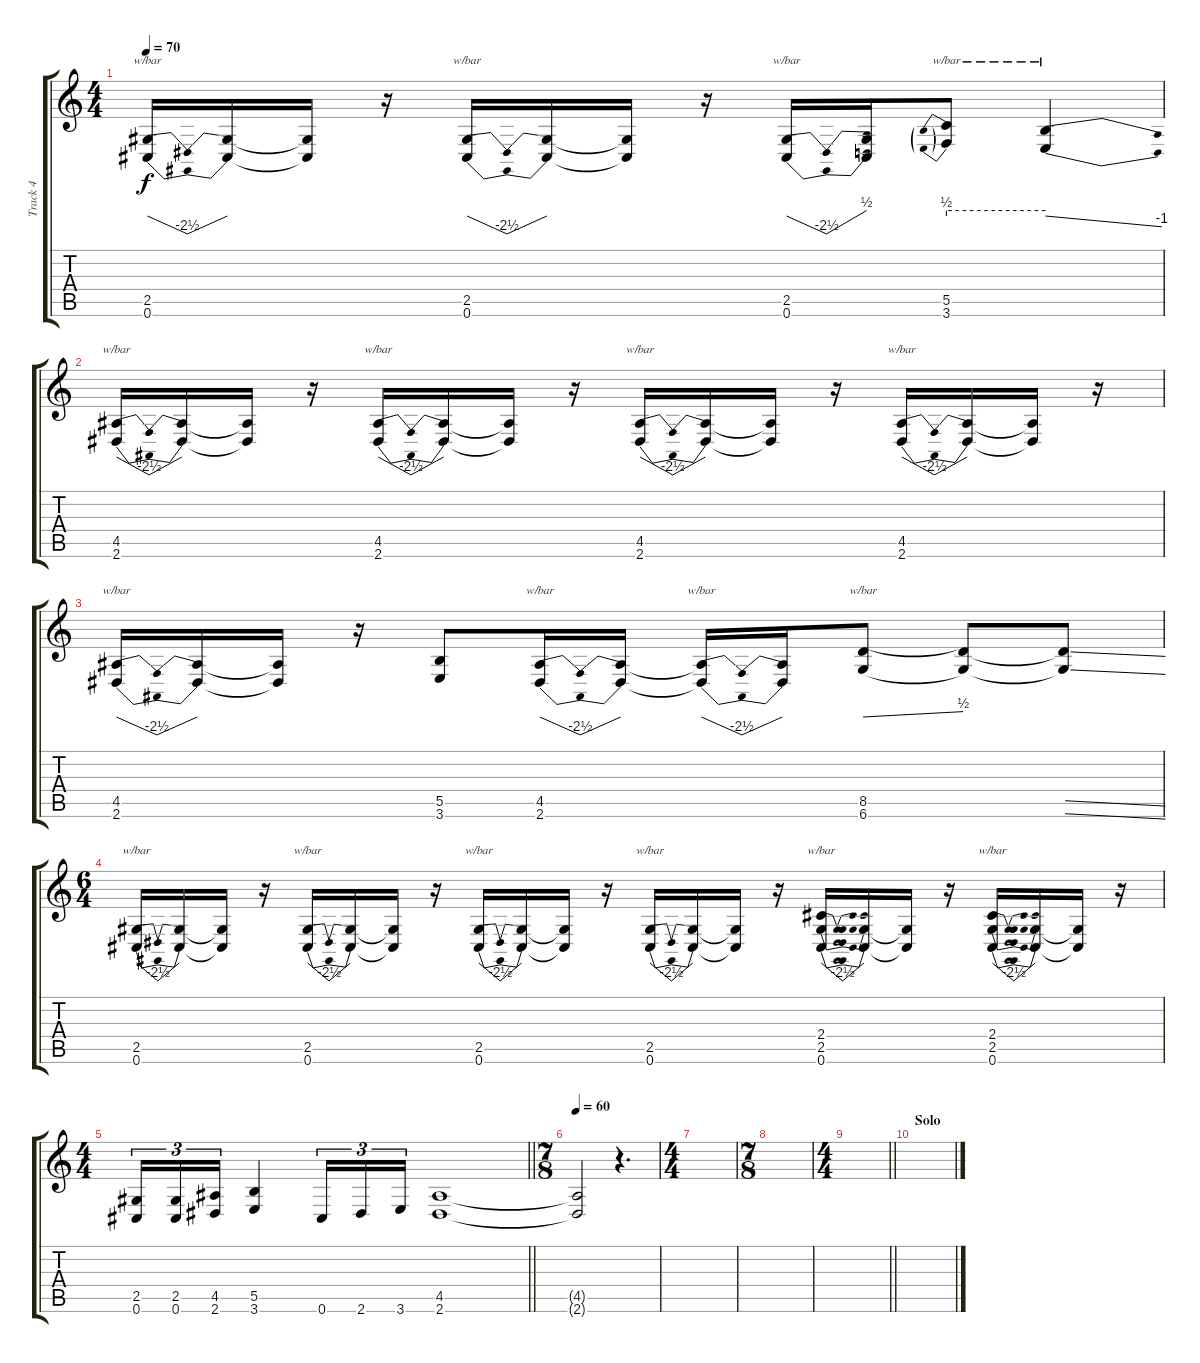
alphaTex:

\track ("Track 4" "Track 4") {instrument distortionguitar}
\staff {score tabs}
\tuning (Db4 Ab3 E3 B2 Gb2 Db2) {hide}
\ts (4 4)
\tempo 70
\clef g2
\ks c
(2.5 0.6).16{tbe (dip default 0 0 30 -10 60 0) dy f} (2.5{t} 0.6{t}).16 (2.5{t} 0.6{t}).16 r.16 (2.5 0.6).16{tbe (dip default 0 0 30 -10 60 0)} (2.5{t} 0.6{t}).16 (2.5{t} 0.6{t}).16 r.16 (2.5 0.6).16{tbe (dip default 0 0 30 -10 60 2)} (2.5{t} 0.6{t}).16 (5.5 3.6).8{tbe (predive default 0 2 60 2)} (5.5{t} 3.6{t}).4{tbe (dive default 0 0 60 -4)} |
(4.5 2.6).16{tbe (dip default 0 0 30 -10 60 0)} (4.5{t} 2.6{t}).16 (4.5{t} 2.6{t}).16 r.16 (4.5 2.6).16{tbe (dip default 0 0 30 -10 60 0)} (4.5{t} 2.6{t}).16 (4.5{t} 2.6{t}).16 r.16 (4.5 2.6).16{tbe (dip default 0 0 30 -10 60 0)} (4.5{t} 2.6{t}).16 (4.5{t} 2.6{t}).16 r.16 (4.5 2.6).16{tbe (dip default 0 0 30 -10 60 0)} (4.5{t} 2.6{t}).16 (4.5{t} 2.6{t}).16 r.16 |
(4.5 2.6).16{tbe (dip default 0 0 30 -10 60 0)} (4.5{t} 2.6{t}).16 (4.5{t} 2.6{t}).16 r.16 (5.5 3.6).8 (4.5 2.6).16{tbe (dip default 0 0 30 -10 60 0)} (4.5{t} 2.6{t}).16 (4.5{t} 2.6{t}).16{tbe (dip default 0 0 30 -10 60 0)} (4.5{t} 2.6{t}).16 (8.5 6.6).8{tbe (dive default 0 0 60 2)} (8.5{t} 6.6{t}).8 (8.5{ss t} 6.6{ss t}).8 |
\ts (6 4)
(2.5 0.6).16{tbe (dip default 0 0 30 -10 60 0)} (2.5{t} 0.6{t}).16 (2.5{t} 0.6{t}).16 r.16 (2.5 0.6).16{tbe (dip default 0 0 30 -10 60 0)} (2.5{t} 0.6{t}).16 (2.5{t} 0.6{t}).16 r.16 (2.5 0.6).16{tbe (dip default 0 0 30 -10 60 0)} (2.5{t} 0.6{t}).16 (2.5{t} 0.6{t}).16 r.16 (2.5 0.6).16{tbe (dip default 0 0 30 -10 60 0)} (2.5{t} 0.6{t}).16 (2.5{t} 0.6{t}).16 r.16 (2.4 2.5 0.6).16{tbe (dip default 0 0 30 -10 60 0)} (2.5{t} 0.6{t}).16 (2.5{t} 0.6{t}).16 r.16 (2.4 2.5 0.6).16{tbe (dip default 0 0 30 -10 60 0)} (2.5{t} 0.6{t}).16 (2.5{t} 0.6{t}).16 r.16 |
\ts (4 4)
\barLineRight lightlight
(2.5 0.6).16{tu (3 2)} (2.5 0.6).16{tu (3 2)} (4.5 2.6).16{tu (3 2)} (5.5 3.6).4 0.6.16{tu (3 2)} 2.6.16{tu (3 2)} 3.6.16{tu (3 2)} (4.5 2.6).1{volume 0} |
\ts (7 8)
\section ("" "")
\tempo 60
(4.5{t} 2.6{t}).2 r.4{d} |
\ts (4 4)
|
\ts (7 8)
|
\ts (4 4)
\barLineRight lightlight
|
\section ("" "Solo")
